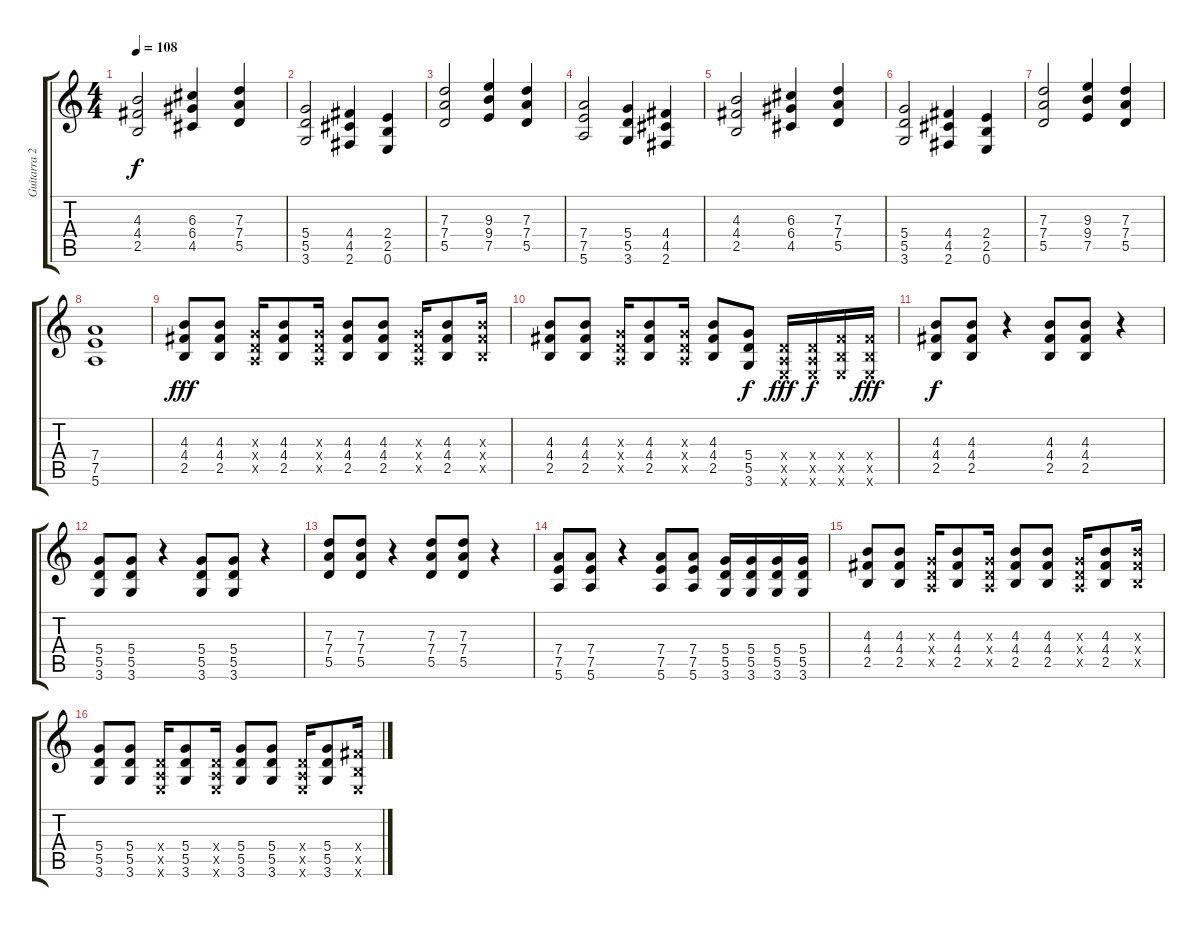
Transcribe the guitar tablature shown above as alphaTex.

\track ("Guitarra 2" "Guitarra 2") {instrument distortionguitar}
\staff {score tabs}
\tuning (E4 B3 G3 D3 A2 E2) {hide}
\ts (4 4)
\tempo 108
\clef g2
\ks c
(4.3 4.4 2.5).2{dy f} (6.3 6.4 4.5).4 (7.3 7.4 5.5).4 |
(5.4 5.5 3.6).2 (4.4 4.5 2.6).4 (2.4 2.5 0.6).4 |
(7.3 7.4 5.5).2 (9.3 9.4 7.5).4 (7.3 7.4 5.5).4 |
(7.4 7.5 5.6).2 (5.4 5.5 3.6).4 (4.4 4.5 2.6).4 |
(4.3 4.4 2.5).2 (6.3 6.4 4.5).4 (7.3 7.4 5.5).4 |
(5.4 5.5 3.6).2 (4.4 4.5 2.6).4 (2.4 2.5 0.6).4 |
(7.3 7.4 5.5).2 (9.3 9.4 7.5).4 (7.3 7.4 5.5).4 |
(7.4 7.5 5.6).1 |
(4.3 4.4 2.5).8{dy fff} (4.3 4.4 2.5).8 (0.3{x} 0.4{x} 0.5{x}).16 (4.3 4.4 2.5).8 (0.3{x} 0.4{x} 0.5{x}).16 (4.3 4.4 2.5).8 (4.3 4.4 2.5).8 (0.3{x} 0.4{x} 0.5{x}).16 (4.3 4.4 2.5).8 (4.3{x} 4.4{x} 2.5{x}).16 |
(4.3 4.4 2.5).8 (4.3 4.4 2.5).8 (0.3{x} 0.4{x} 0.5{x}).16 (4.3 4.4 2.5).8 (0.3{x} 0.4{x} 0.5{x}).16 (4.3 4.4 2.5).8 (5.4 5.5 3.6).8{dy f} (0.4{x} 0.5{x} 0.6{x}).16{dy fff} (0.4{x} 0.5{x} 0.6{x}).16{dy f} (4.4{x} 2.5{x} 0.6{x}).16 (4.4{x} 2.5{x} 0.6{x}).16{dy fff} |
(4.3 4.4 2.5).8{dy f} (4.3 4.4 2.5).8 r.4 (4.3 4.4 2.5).8 (4.3 4.4 2.5).8 r.4 |
(5.4 5.5 3.6).8 (5.4 5.5 3.6).8 r.4 (5.4 5.5 3.6).8 (5.4 5.5 3.6).8 r.4 |
(7.3 7.4 5.5).8 (7.3 7.4 5.5).8 r.4 (7.3 7.4 5.5).8 (7.3 7.4 5.5).8 r.4 |
(7.4 7.5 5.6).8 (7.4 7.5 5.6).8 r.4 (7.4 7.5 5.6).8 (7.4 7.5 5.6).8 (5.4 5.5 3.6).16 (5.4 5.5 3.6).16 (5.4 5.5 3.6).16 (5.4 5.5 3.6).16 |
(4.3 4.4 2.5).8 (4.3 4.4 2.5).8 (0.3{x} 0.4{x} 0.5{x}).16 (4.3 4.4 2.5).8 (0.3{x} 0.4{x} 0.5{x}).16 (4.3 4.4 2.5).8 (4.3 4.4 2.5).8 (0.3{x} 0.4{x} 0.5{x}).16 (4.3 4.4 2.5).8 (4.3{x} 4.4{x} 2.5{x}).16 |
(5.4 5.5 3.6).8 (5.4 5.5 3.6).8 (0.4{x} 0.5{x} 0.6{x}).16 (5.4 5.5 3.6).8 (0.4{x} 0.5{x} 0.6{x}).16 (5.4 5.5 3.6).8 (5.4 5.5 3.6).8 (0.4{x} 0.5{x} 0.6{x}).16 (5.4 5.5 3.6).8 (4.4{x} 2.5{x} 0.6{x}).16
